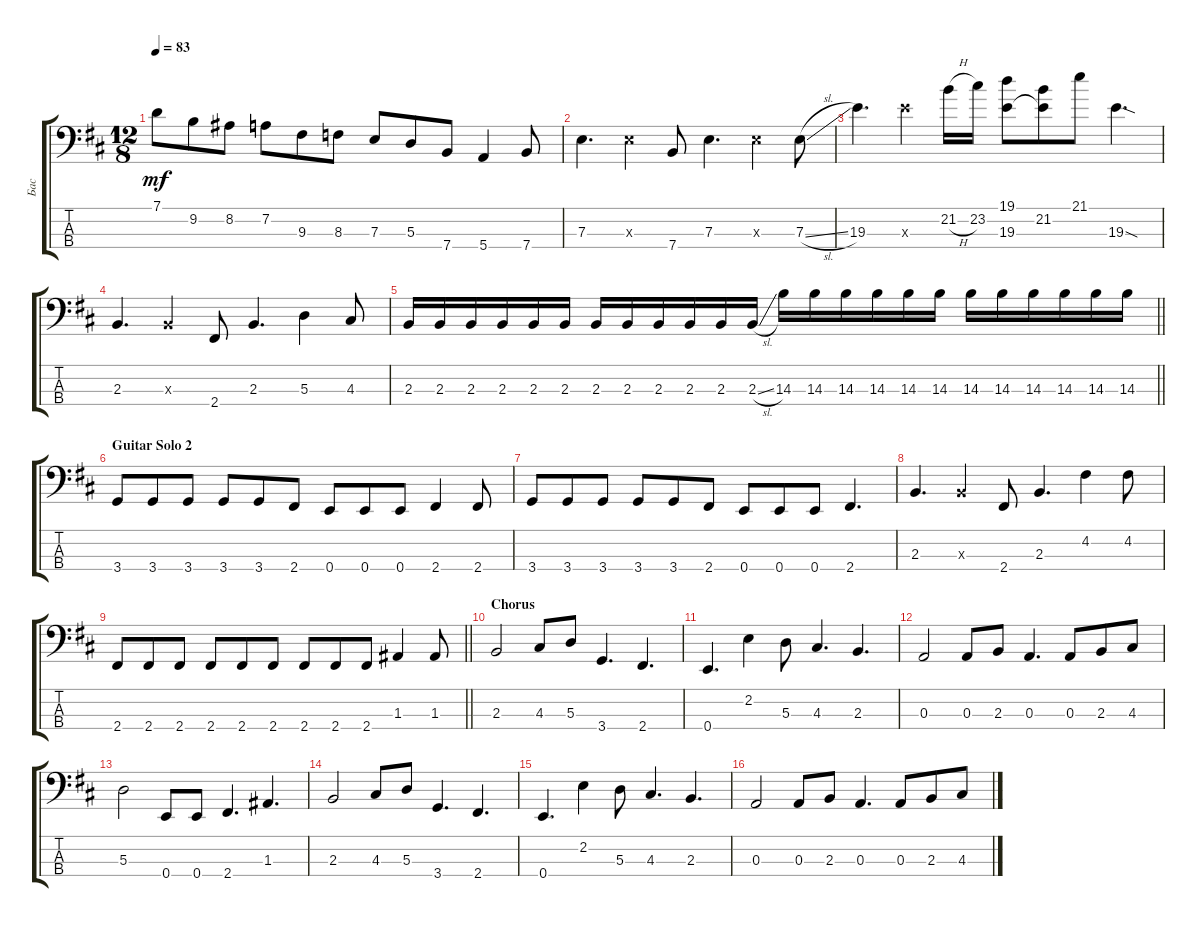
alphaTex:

\track ("Бас" "Бас") {instrument electricbassfinger}
\staff {score tabs}
\tuning (G2 D2 A1 E1) {hide}
\ts (12 8)
\tempo 83
\clef f4
\ks bminor
7.1.8{dy mf} 9.2.8 8.2.8 7.2.8 9.3.8 8.3.8 7.3.8 5.3.8 7.4.8 5.4.4 7.4.8 |
7.3.4{d} 7.3{x}.4 7.4.8 7.3.4{d} 7.3{x}.4 7.3{sl}.8 |
19.3.4{d} 19.3{x}.4 21.2{h}.16 23.2.16 (19.1 19.3).8 (21.2 19.3{t}).8 21.1.8 19.3{sod}.4{d} |
2.3.4{d} 2.3{x}.4 2.4.8 2.3.4{d} 5.3.4 4.3.8 |
\barLineRight lightlight
2.3.16 2.3.16 2.3.16 2.3.16 2.3.16 2.3.16 2.3.16 2.3.16 2.3.16 2.3.16 2.3.16 2.3{sl}.16 14.3.16 14.3.16 14.3.16 14.3.16 14.3.16 14.3.16 14.3.16 14.3.16 14.3.16 14.3.16 14.3.16 14.3.16 |
\section ("" "Guitar Solo 2")
3.4.8 3.4.8 3.4.8 3.4.8 3.4.8 2.4.8 0.4.8 0.4.8 0.4.8 2.4.4 2.4.8 |
3.4.8 3.4.8 3.4.8 3.4.8 3.4.8 2.4.8 0.4.8 0.4.8 0.4.8 2.4.4{d} |
2.3.4{d} 2.3{x}.4 2.4.8 2.3.4{d} 4.2.4 4.2.8 |
\barLineRight lightlight
2.4.8 2.4.8 2.4.8 2.4.8 2.4.8 2.4.8 2.4.8 2.4.8 2.4.8 1.3.4 1.3.8 |
\section ("" "Chorus")
2.3.2 4.3.8 5.3.8 3.4.4{d} 2.4.4{d} |
0.4.4{d} 2.2.4 5.3.8 4.3.4{d} 2.3.4{d} |
0.3.2 0.3.8 2.3.8 0.3.4{d} 0.3.8 2.3.8 4.3.8 |
5.3.2 0.4.8 0.4.8 2.4.4{d} 1.3.4{d} |
2.3.2 4.3.8 5.3.8 3.4.4{d} 2.4.4{d} |
0.4.4{d} 2.2.4 5.3.8 4.3.4{d} 2.3.4{d} |
0.3.2 0.3.8 2.3.8 0.3.4{d} 0.3.8 2.3.8 4.3.8
